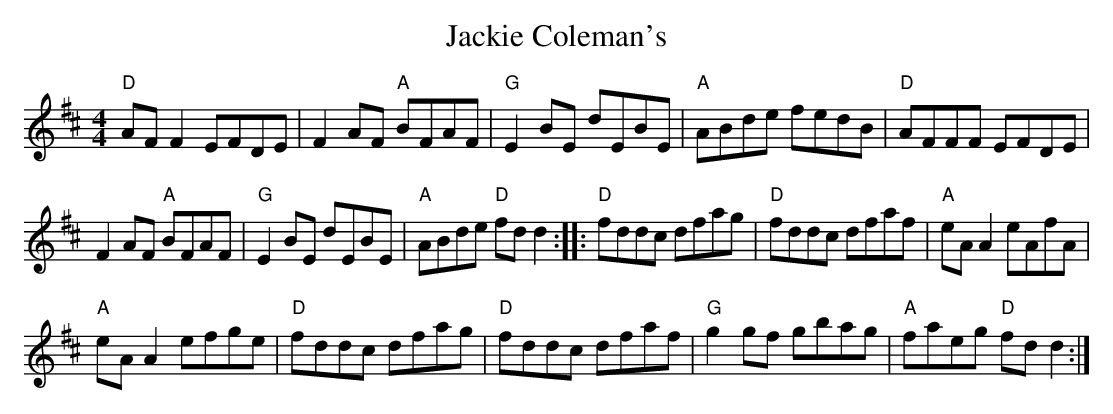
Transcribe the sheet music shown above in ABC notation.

X:1
T:Jackie Coleman's
M:4/4
L:1/8
K:D
"D"AF F2 EFDE | F2 AF "A"BFAF | "G"E2 BE dEBE | "A"ABde fedB |"D"AFFF EFDE |
F2 AF "A"BFAF | "G"E2 BE dEBE | "A"ABde "D"fd d2 :: "D"fddc dfag |\
 "D"fddc dfaf | "A"eA A2 eAfA |
 "A"eA A2 efge |"D"fddc dfag | "D"fddc dfaf | "G"g2 gf gbag | "A"faeg "D"fd d2 :|
